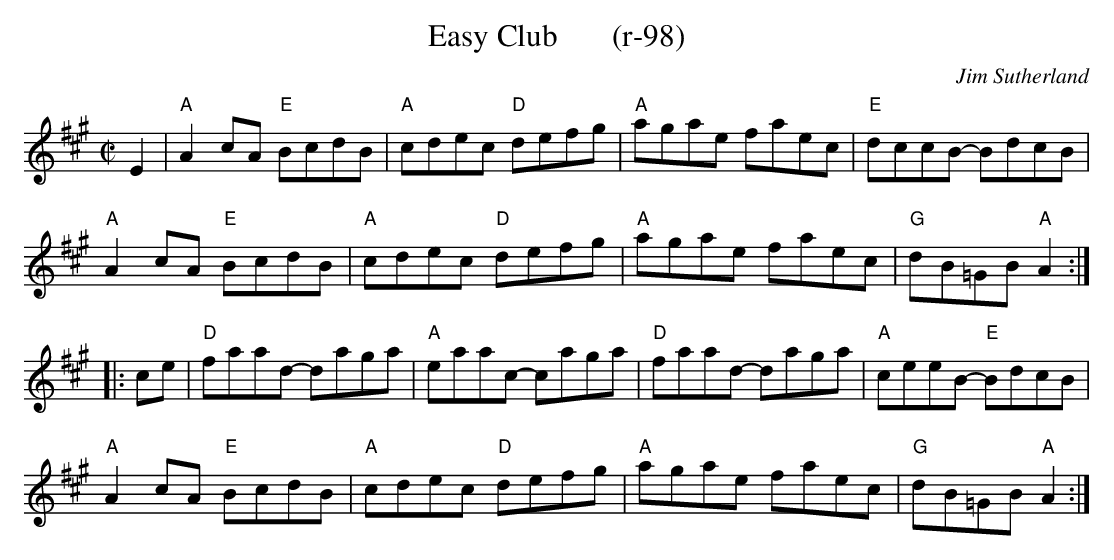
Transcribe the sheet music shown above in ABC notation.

X:1
T: Easy Club       (r-98)
C: Jim Sutherland
M: C|
K: A
E2| "A"A2cA "E"BcdB| "A"cdec "D"defg| "A"agae faec| "E"dccB- BdcB|
    "A"A2cA "E"BcdB| "A"cdec "D"defg| "A"agae faec| "G"dB=GB "A"A2 :|
|:ce| "D"faad- daga| "A"eaac- caga| "D"faad- daga| "A"ceeB- "E"BdcB|
    "A"A2cA "E"BcdB| "A"cdec "D"defg| "A"agae faec| "G"dB=GB "A"A2 :|
